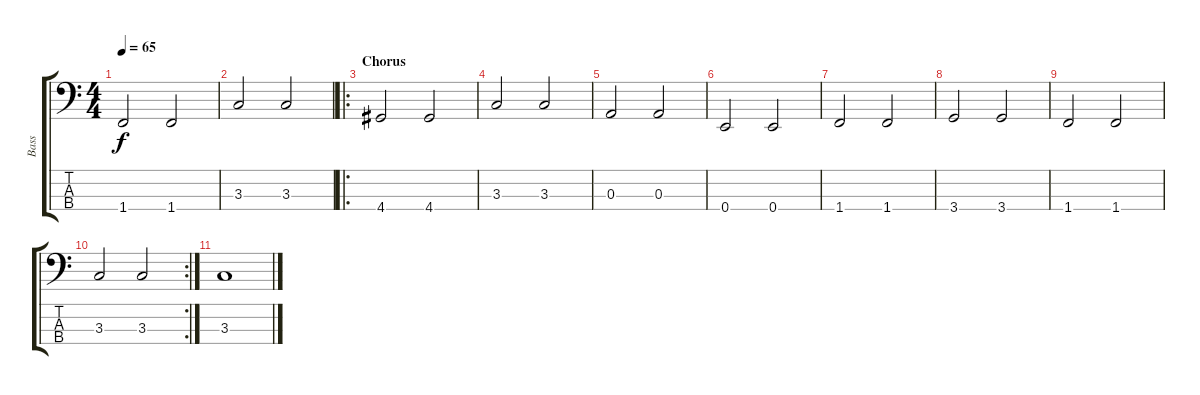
\track ("Bass" "Bass") {instrument acousticbass}
\staff {score tabs}
\tuning (G2 D2 A1 E1) {hide}
\ts (4 4)
\tempo 65
\clef f4
\ks c
1.4.2{dy f} 1.4.2 |
3.3.2 3.3.2 |
\ro
\section ("" "Chorus")
4.4.2 4.4.2 |
3.3.2 3.3.2 |
0.3.2 0.3.2 |
0.4.2 0.4.2 |
1.4.2 1.4.2 |
3.4.2 3.4.2 |
1.4.2 1.4.2 |
\rc 2
3.3.2 3.3.2 |
3.3.1
